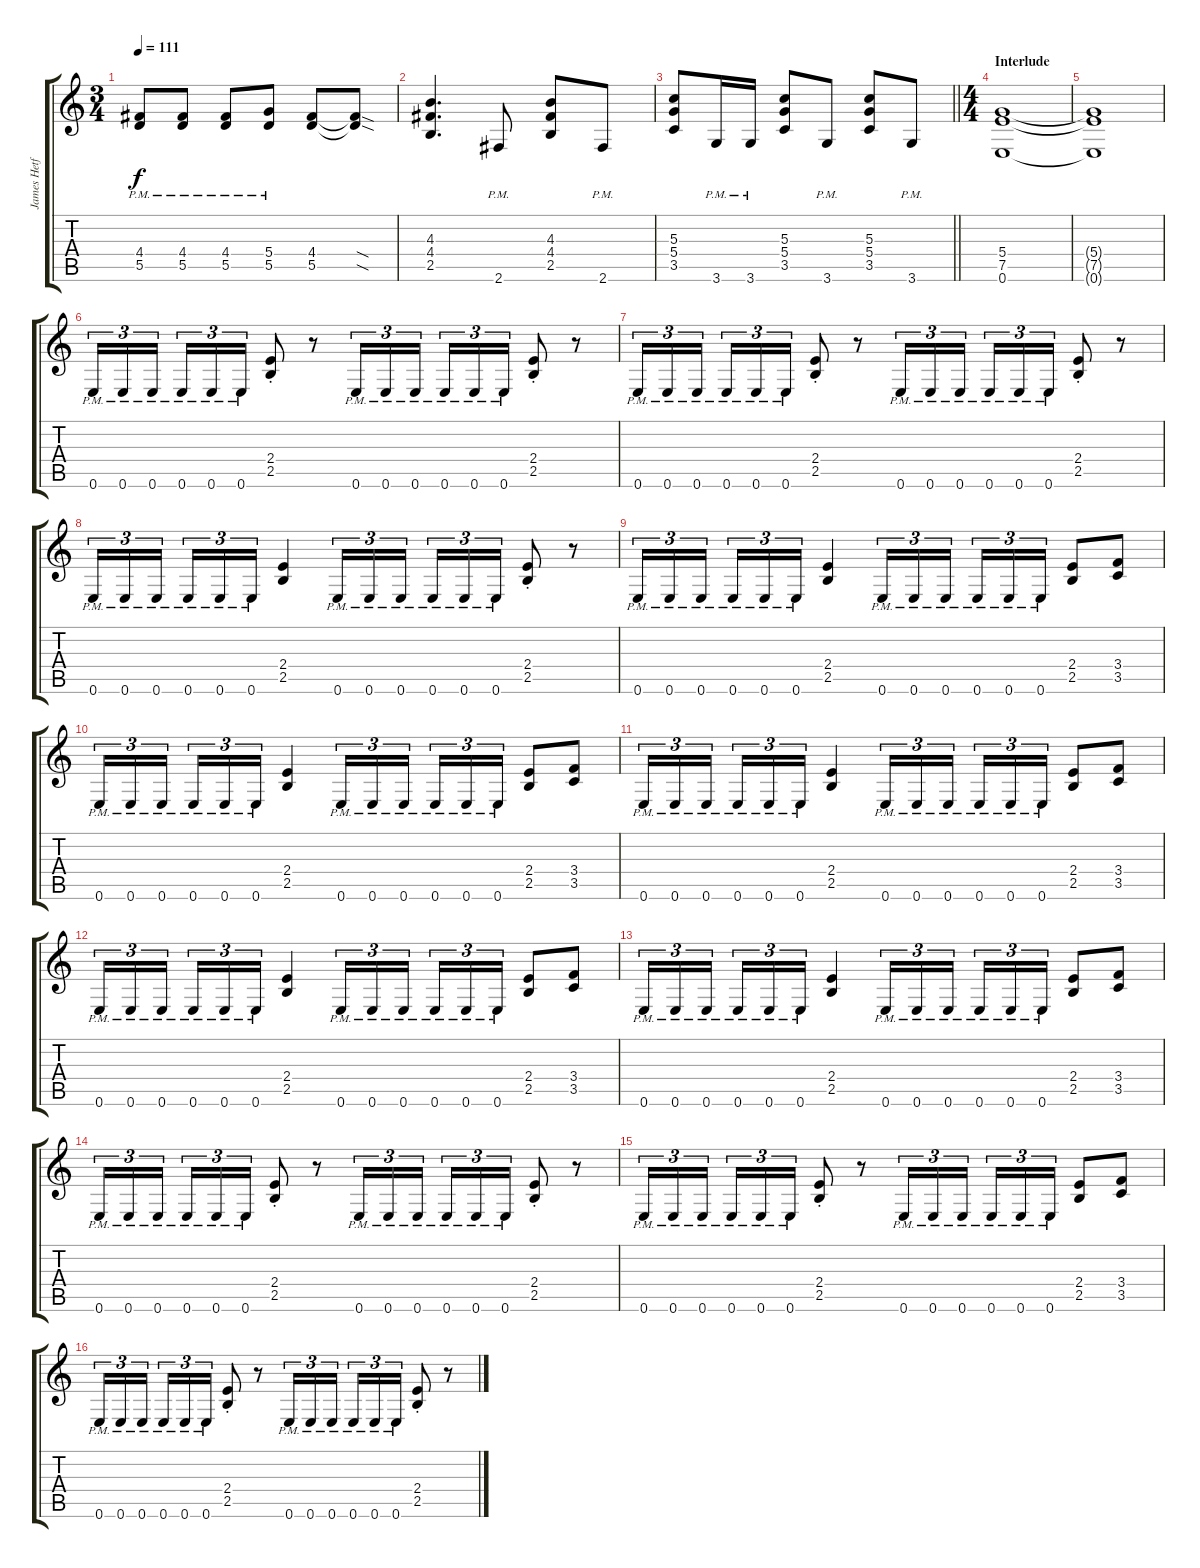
\track ("James Hetfield (Rythym)" "James Hetf") {instrument distortionguitar}
\staff {score tabs}
\tuning (E4 B3 G3 D3 A2 E2) {hide}
\ts (3 4)
\tempo 111
\clef g2
\ks c
(4.4{pm} 5.5{pm}).8{dy f} (4.4{pm} 5.5{pm}).8 (4.4{pm} 5.5{pm}).8 (5.4{pm} 5.5{pm}).8 (4.4 5.5).8 (4.4{sod t} 5.5{sod t}).8 |
(4.3 4.4 2.5).4{d} 2.6{pm}.8 (4.3 4.4 2.5).8 2.6{pm}.8 |
\barLineRight lightlight
(5.3 5.4 3.5).8 3.6{pm}.16 3.6{pm}.16 (5.3 5.4 3.5).8 3.6{pm}.8 (5.3 5.4 3.5).8 3.6{pm}.8 |
\ts (4 4)
\section ("" "Interlude")
(5.4 7.5 0.6).1 |
(5.4{t} 7.5{t} 0.6{t}).1 |
0.6{pm}.16{tu (3 2)} 0.6{pm}.16{tu (3 2)} 0.6{pm}.16{tu (3 2) beam splitsecondary} 0.6{pm}.16{tu (3 2)} 0.6{pm}.16{tu (3 2)} 0.6{pm}.16{tu (3 2)} (2.4{st} 2.5{st}).8 r.8 0.6{pm}.16{tu (3 2)} 0.6{pm}.16{tu (3 2)} 0.6{pm}.16{tu (3 2) beam splitsecondary} 0.6{pm}.16{tu (3 2)} 0.6{pm}.16{tu (3 2)} 0.6{pm}.16{tu (3 2)} (2.4{st} 2.5{st}).8 r.8 |
0.6{pm}.16{tu (3 2)} 0.6{pm}.16{tu (3 2)} 0.6{pm}.16{tu (3 2) beam splitsecondary} 0.6{pm}.16{tu (3 2)} 0.6{pm}.16{tu (3 2)} 0.6{pm}.16{tu (3 2)} (2.4{st} 2.5{st}).8 r.8 0.6{pm}.16{tu (3 2)} 0.6{pm}.16{tu (3 2)} 0.6{pm}.16{tu (3 2) beam splitsecondary} 0.6{pm}.16{tu (3 2)} 0.6{pm}.16{tu (3 2)} 0.6{pm}.16{tu (3 2)} (2.4{st} 2.5{st}).8 r.8 |
0.6{pm}.16{tu (3 2)} 0.6{pm}.16{tu (3 2)} 0.6{pm}.16{tu (3 2) beam splitsecondary} 0.6{pm}.16{tu (3 2)} 0.6{pm}.16{tu (3 2)} 0.6{pm}.16{tu (3 2)} (2.4 2.5).4 0.6{pm}.16{tu (3 2)} 0.6{pm}.16{tu (3 2)} 0.6{pm}.16{tu (3 2) beam splitsecondary} 0.6{pm}.16{tu (3 2)} 0.6{pm}.16{tu (3 2)} 0.6{pm}.16{tu (3 2)} (2.4{st} 2.5{st}).8 r.8 |
0.6{pm}.16{tu (3 2)} 0.6{pm}.16{tu (3 2)} 0.6{pm}.16{tu (3 2) beam splitsecondary} 0.6{pm}.16{tu (3 2)} 0.6{pm}.16{tu (3 2)} 0.6{pm}.16{tu (3 2)} (2.4 2.5).4 0.6{pm}.16{tu (3 2)} 0.6{pm}.16{tu (3 2)} 0.6{pm}.16{tu (3 2) beam splitsecondary} 0.6{pm}.16{tu (3 2)} 0.6{pm}.16{tu (3 2)} 0.6{pm}.16{tu (3 2)} (2.4 2.5).8 (3.4 3.5).8 |
0.6{pm}.16{tu (3 2)} 0.6{pm}.16{tu (3 2)} 0.6{pm}.16{tu (3 2) beam splitsecondary} 0.6{pm}.16{tu (3 2)} 0.6{pm}.16{tu (3 2)} 0.6{pm}.16{tu (3 2)} (2.4 2.5).4 0.6{pm}.16{tu (3 2)} 0.6{pm}.16{tu (3 2)} 0.6{pm}.16{tu (3 2) beam splitsecondary} 0.6{pm}.16{tu (3 2)} 0.6{pm}.16{tu (3 2)} 0.6{pm}.16{tu (3 2)} (2.4 2.5).8 (3.4 3.5).8 |
0.6{pm}.16{tu (3 2)} 0.6{pm}.16{tu (3 2)} 0.6{pm}.16{tu (3 2) beam splitsecondary} 0.6{pm}.16{tu (3 2)} 0.6{pm}.16{tu (3 2)} 0.6{pm}.16{tu (3 2)} (2.4 2.5).4 0.6{pm}.16{tu (3 2)} 0.6{pm}.16{tu (3 2)} 0.6{pm}.16{tu (3 2) beam splitsecondary} 0.6{pm}.16{tu (3 2)} 0.6{pm}.16{tu (3 2)} 0.6{pm}.16{tu (3 2)} (2.4 2.5).8 (3.4 3.5).8 |
0.6{pm}.16{tu (3 2)} 0.6{pm}.16{tu (3 2)} 0.6{pm}.16{tu (3 2) beam splitsecondary} 0.6{pm}.16{tu (3 2)} 0.6{pm}.16{tu (3 2)} 0.6{pm}.16{tu (3 2)} (2.4 2.5).4 0.6{pm}.16{tu (3 2)} 0.6{pm}.16{tu (3 2)} 0.6{pm}.16{tu (3 2) beam splitsecondary} 0.6{pm}.16{tu (3 2)} 0.6{pm}.16{tu (3 2)} 0.6{pm}.16{tu (3 2)} (2.4 2.5).8 (3.4 3.5).8 |
0.6{pm}.16{tu (3 2)} 0.6{pm}.16{tu (3 2)} 0.6{pm}.16{tu (3 2) beam splitsecondary} 0.6{pm}.16{tu (3 2)} 0.6{pm}.16{tu (3 2)} 0.6{pm}.16{tu (3 2)} (2.4 2.5).4 0.6{pm}.16{tu (3 2)} 0.6{pm}.16{tu (3 2)} 0.6{pm}.16{tu (3 2) beam splitsecondary} 0.6{pm}.16{tu (3 2)} 0.6{pm}.16{tu (3 2)} 0.6{pm}.16{tu (3 2)} (2.4 2.5).8 (3.4 3.5).8 |
0.6{pm}.16{tu (3 2)} 0.6{pm}.16{tu (3 2)} 0.6{pm}.16{tu (3 2) beam splitsecondary} 0.6{pm}.16{tu (3 2)} 0.6{pm}.16{tu (3 2)} 0.6{pm}.16{tu (3 2)} (2.4{st} 2.5{st}).8 r.8 0.6{pm}.16{tu (3 2)} 0.6{pm}.16{tu (3 2)} 0.6{pm}.16{tu (3 2) beam splitsecondary} 0.6{pm}.16{tu (3 2)} 0.6{pm}.16{tu (3 2)} 0.6{pm}.16{tu (3 2)} (2.4{st} 2.5{st}).8 r.8 |
0.6{pm}.16{tu (3 2)} 0.6{pm}.16{tu (3 2)} 0.6{pm}.16{tu (3 2) beam splitsecondary} 0.6{pm}.16{tu (3 2)} 0.6{pm}.16{tu (3 2)} 0.6{pm}.16{tu (3 2)} (2.4{st} 2.5{st}).8 r.8 0.6{pm}.16{tu (3 2)} 0.6{pm}.16{tu (3 2)} 0.6{pm}.16{tu (3 2) beam splitsecondary} 0.6{pm}.16{tu (3 2)} 0.6{pm}.16{tu (3 2)} 0.6{pm}.16{tu (3 2)} (2.4 2.5).8 (3.4 3.5).8 |
0.6{pm}.16{tu (3 2)} 0.6{pm}.16{tu (3 2)} 0.6{pm}.16{tu (3 2) beam splitsecondary} 0.6{pm}.16{tu (3 2)} 0.6{pm}.16{tu (3 2)} 0.6{pm}.16{tu (3 2)} (2.4{st} 2.5{st}).8 r.8 0.6{pm}.16{tu (3 2)} 0.6{pm}.16{tu (3 2)} 0.6{pm}.16{tu (3 2) beam splitsecondary} 0.6{pm}.16{tu (3 2)} 0.6{pm}.16{tu (3 2)} 0.6{pm}.16{tu (3 2)} (2.4{st} 2.5{st}).8 r.8
